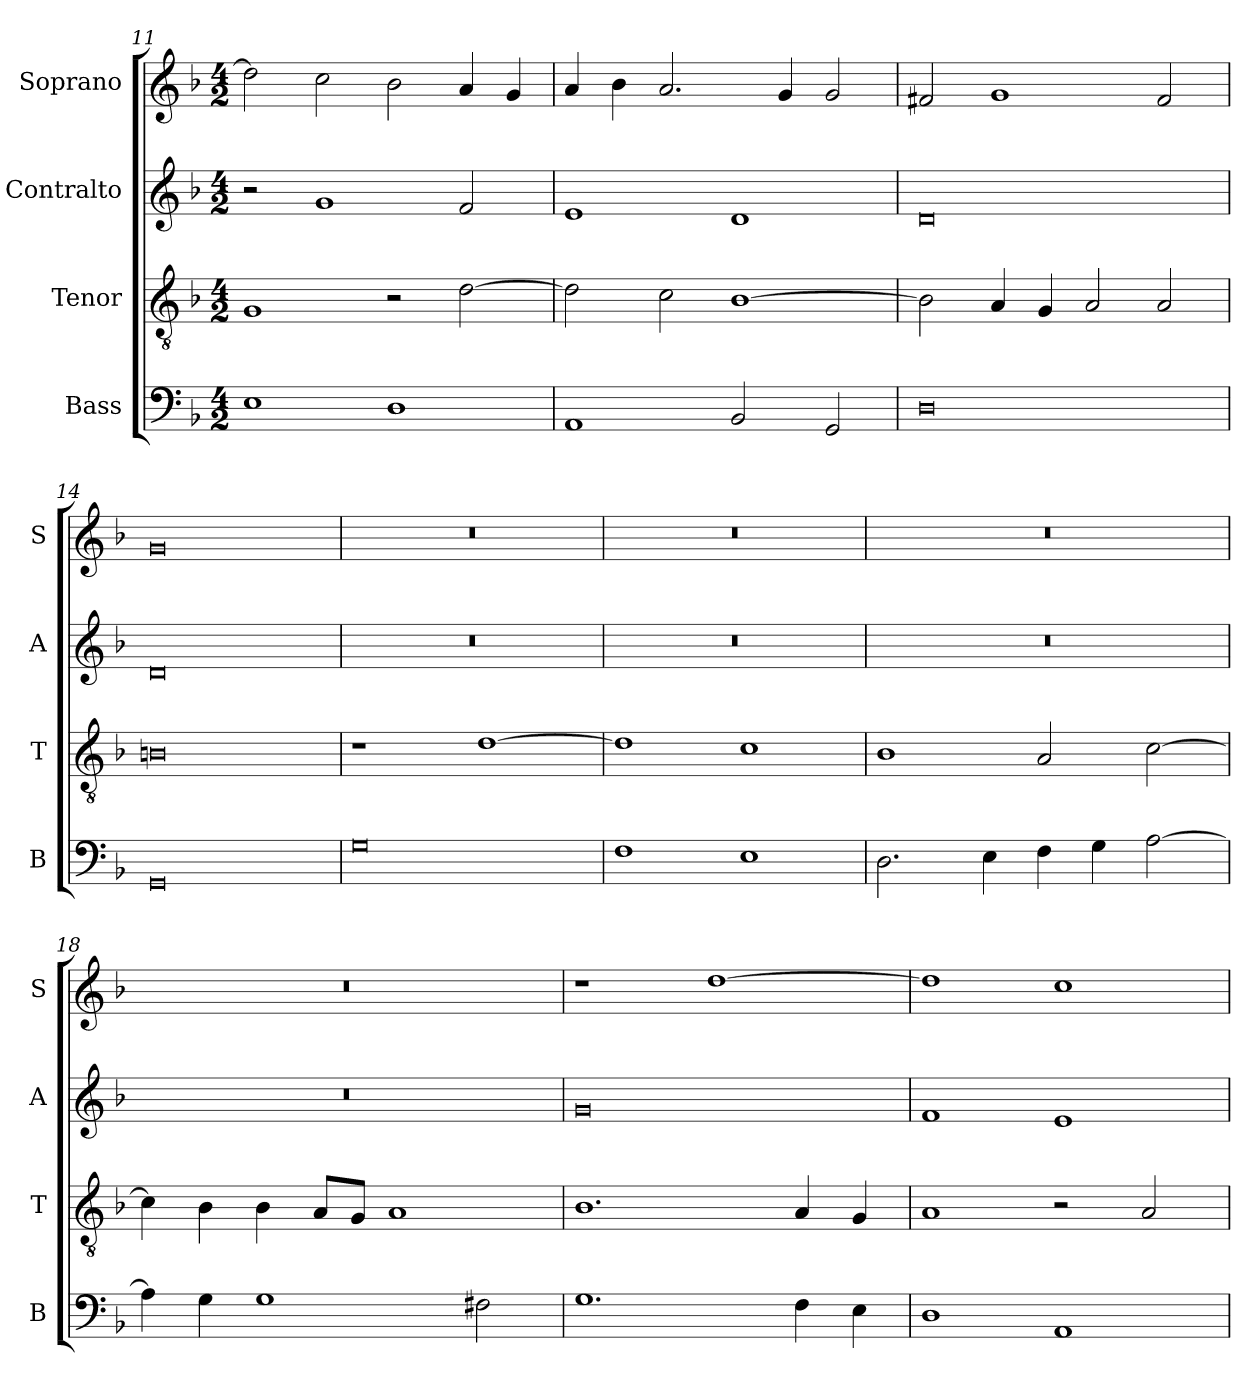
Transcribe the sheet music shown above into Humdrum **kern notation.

**kern	**kern	**kern	**kern
*part4	*part3	*part2	*part1
*staff4	*staff3	*staff2	*staff1
*I"Bass	*I"Tenor	*I"Contralto	*I"Soprano
*I'B	*I'T	*I'A	*I'S
*clefF4	*clefGv2	*clefG2	*clefG2
*k[b-]	*k[b-]	*k[b-]	*k[b-]
*G:dor	*G:dor	*G:dor	*G:dor
*M4/2	*M4/2	*M4/2	*M4/2
=11	=11	=11	=11
1E	1G	2r	2dd]
.	.	1g	2cc
1D	2r	.	2b-
.	[2d	2f	4a
.	.	.	4g
=12	=12	=12	=12
1AA	2d]	1e	4a
.	.	.	4b-
.	2c	.	2.a
2BB-	[1B-	1d	.
.	.	.	4g
2GG	.	.	2g
=13	=13	=13	=13
0D	2B-]	0d	2f#X
.	4A	.	1g
.	4G	.	.
.	2A	.	.
.	2A	.	2f#
=14	=14	=14	=14
0GG	0Bn	0d	0g
=15	=15	=15	=15
0G	1r	0r	0r
.	[1d	.	.
=16	=16	=16	=16
1F	1d]	0r	0r
1E	1c	.	.
=17	=17	=17	=17
2.D	1B-	0r	0r
4E	.	.	.
4F	2A	.	.
4G	.	.	.
[2A	[2c	.	.
=18	=18	=18	=18
4A]	4c]	0r	0r
4G	4B-	.	.
1G	4B-	.	.
.	8A/L	.	.
.	8G/J	.	.
.	1A	.	.
2F#X	.	.	.
=19	=19	=19	=19
1.G	1.B-	0g	1r
.	.	.	[1dd
4F	4A	.	.
4E	4G	.	.
=20	=20	=20	=20
1D	1A	1f	1dd]
1AA	2r	1e	1cc
.	2A	.	.
=	=	=	=
*-	*-	*-	*-
